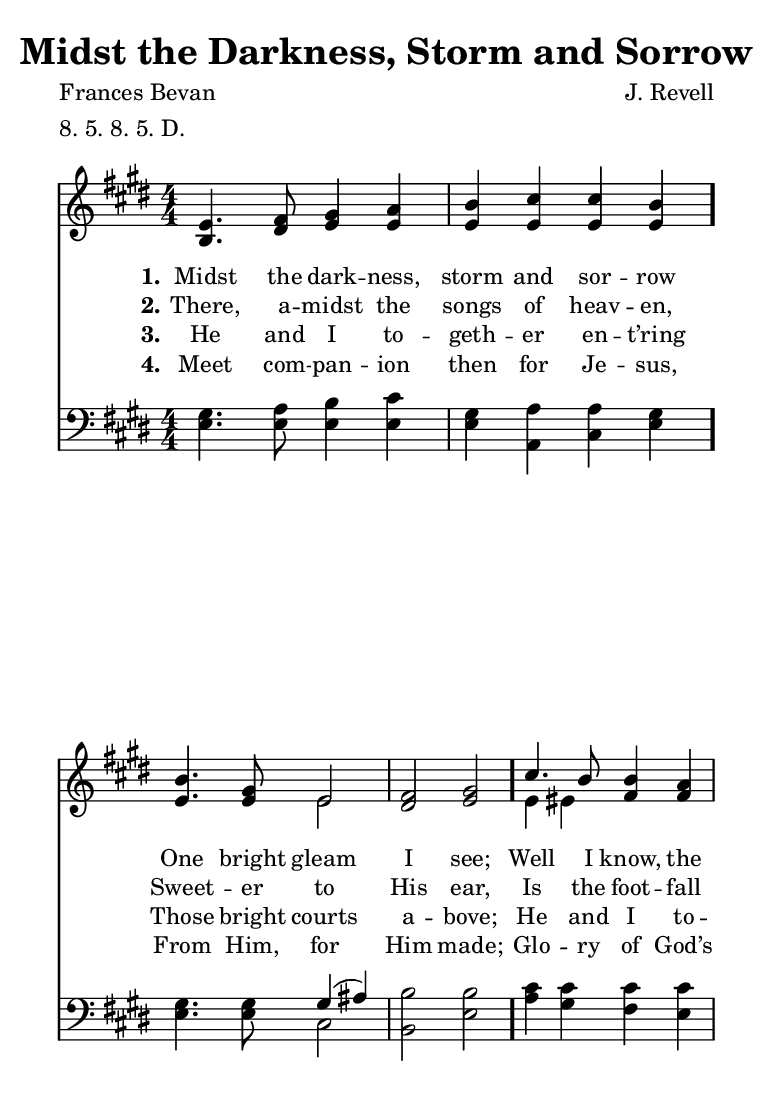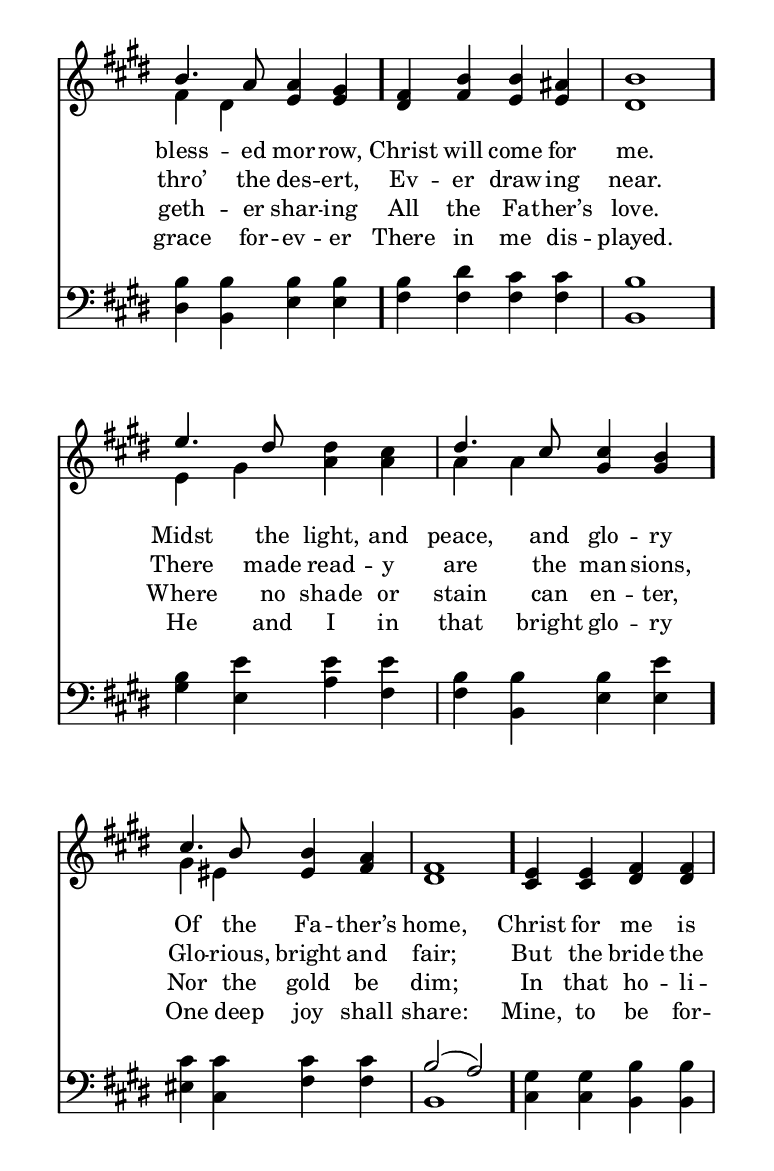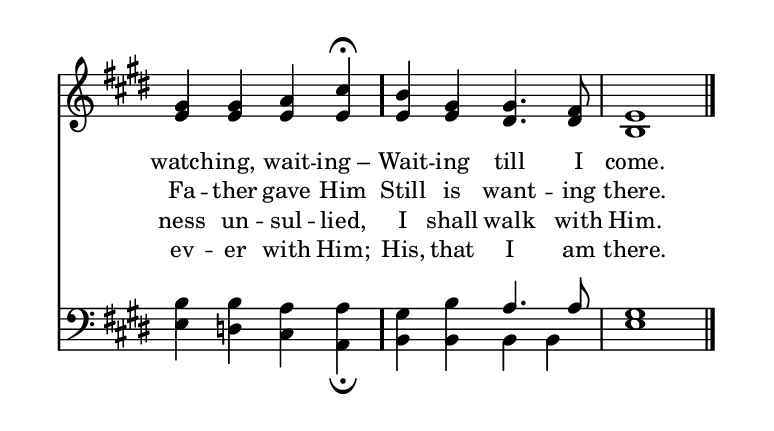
\include "common/global.ily"
\paper {
  \include "common/paper.ily"
}

\header{
  hymnnumber = "239"
  title = "Midst the Darkness, Storm and Sorrow"
  tunename = ""
  meter = "8. 5. 8. 5. D."
  poet = "Frances Bevan"
  composer = "J. Revell"
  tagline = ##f
}

ta = { \tempo 4=90 }
tb = { \tempo 4=45 }

global = {
  \include "common/overrides.ily"
  \override Staff.TimeSignature.style = #'numbered
  \time 4/4
  \override Score.MetronomeMark.transparent = ##t % hide all fermata changes too
  \ta
  \key e \major
  \autoBeamOff
}

notesSoprano = {
\global
\relative c' {

  e4. fis8 gis4 a | b cis cis b |
  b4. gis8 e2 | fis2 gis |
  cis4. b8 b4 a | b4. a8 a4 gis |
  fis4 b b ais | b1 |
  e4. dis8 dis4 cis | dis4. cis8 cis4 b |
  cis4. b8 b4 a | fis1 |
  e4 e fis fis | gis gis a \tb cis\fermata \ta |
  b4 gis gis4. fis8 | e1 |

  \bar "|."

}
}

notesAlto = {
\global
\relative e' {

  b4. dis8 e4 e | e e e e |
  e4. e8 e2 | dis e |
  e4 eis fis fis | fis dis e e |
  dis fis e e | dis1 |
  e4 gis a a | a a gis gis |
  gis4 eis eis fis | dis1 |
  cis4 cis dis dis | e e e e |
  e4 e dis4. dis8 | b1 |

}
}

notesTenor = {
\global
\relative a {

  gis4. a8 b4 cis | gis a a gis |
  gis4. gis8 gis4( ais) | b2 b |
  cis4 cis cis cis | b b b b |
  b4 dis cis cis | b1 |
  b4 e e e | b b b e |
  cis4 cis cis cis | b2( a) |
  gis4 gis b b | b b a a |
  gis4 b a4. a8 | gis1 |

}
}

notesBass = {
\global
\relative f {

  e4. e8 e4 e | e a, cis e |
  e4. e8 cis2 | b e |
  a4 gis fis e | dis b e e |
  fis4 fis fis fis | b,1 |
  gis'4 e a fis | fis b, e e |
  eis cis fis fis | b,1 |
  cis4 cis b b | e d cis a_\fermata |
  b4 b b b | e1 |

}
}

wordsA = \lyricmode {
\set stanza = "1."

Midst the dark -- ness, storm and sor -- row \bar "."
One bright gleam I see; \bar "."
Well I know, the bless -- ed mor -- row, \bar "."
Christ will come for me. \bar "."
Midst the light, and peace, and glo -- ry \bar "."
Of the Fa -- ther’s home, \bar "."
Christ for me is watch -- ing, wait -- ing_– \bar "."
Wait -- ing till I come. \bar "."

}

wordsB = \lyricmode {
\set stanza = "2."

There, a -- midst the songs of heav -- en,
Sweet -- er to His ear,
Is the foot -- fall thro’ the des -- ert,
Ev -- er draw -- ing near.
There made read -- y are the man -- sions,
Glo -- rious, bright and fair;
But the bride the Fa -- ther gave Him
Still is want -- ing there.

}

wordsC = \lyricmode {
\set stanza = "3."

He and I to -- geth -- er en -- t’ring
Those bright courts a -- bove;
He and I to -- geth -- er shar -- ing
All the Fa -- ther’s love.
Where no shade or stain can en -- ter,
Nor the gold be dim; % blue book puts "Or" for "Nor"
In that ho -- li -- ness un -- sul -- lied,
I shall walk with Him.

}

wordsD = \lyricmode {
\set stanza = "4."

Meet com -- pan -- ion then for Je -- sus,
From Him, for Him made;
Glo -- ry of God’s grace for -- ev -- er
There in me dis -- played.
He and I in that bright glo -- ry
One deep joy shall share:
Mine, to be for -- ev -- er with Him;
His, that I am there.

}

\score {
  \context ChoirStaff <<
    \context Staff = upper <<
      \set Staff.autoBeaming = ##f
      \set ChoirStaff.systemStartDelimiter = #'SystemStartBar
      \set ChoirStaff.printPartCombineTexts = ##f
      \partcombine #'(2 . 9) \notesSoprano \notesAlto
      \context NullVoice = sopranos { \voiceOne << \notesSoprano >> }
      \context Lyrics = one   \lyricsto sopranos \wordsA
      \context Lyrics = two   \lyricsto sopranos \wordsB
      \context Lyrics = three \lyricsto sopranos \wordsC
      \context Lyrics = four  \lyricsto sopranos \wordsD
    >>
    \context Staff = men <<
      \set Staff.autoBeaming = ##f
      \clef bass
      \set ChoirStaff.printPartCombineTexts = ##f
      \partcombine #'(2 . 9) \notesTenor \notesBass
    >>
  >>
  \layout {
    \include "common/layout.ily"
  }
  \midi{
    \include "common/midi.ily"
  }
}

\version "2.19.49"  % necessary for upgrading to future LilyPond versions.

% vi:set et ts=2 sw=2 ai nocindent syntax=lilypond:
